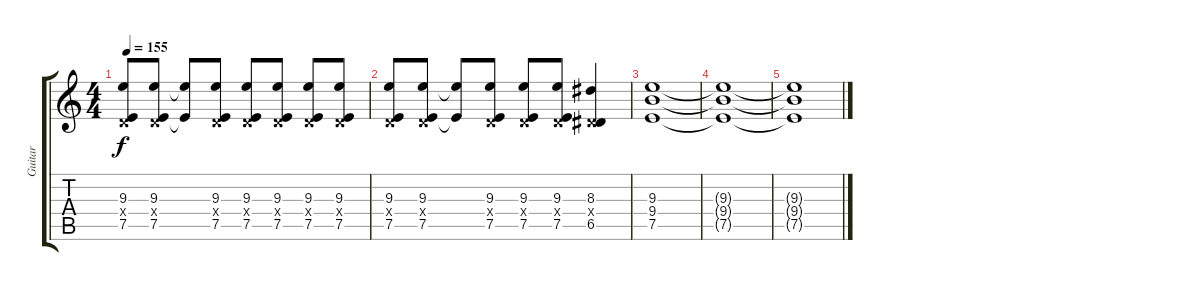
\track ("Guitar" "Guitar") {instrument overdrivenguitar}
\staff {score tabs}
\tuning (E4 B3 G3 D3 A2 E2) {hide}
\ts (4 4)
\tempo 155
\clef g2
\ks c
(9.3 0.4{x} 7.5).8{dy f} (9.3 0.4{x} 7.5).8 (9.3{t} 7.5{t}).8 (9.3 0.4{x} 7.5).8 (9.3 0.4{x} 7.5).8 (9.3 0.4{x} 7.5).8 (9.3 0.4{x} 7.5).8 (9.3 0.4{x} 7.5).8 |
(9.3 0.4{x} 7.5).8 (9.3 0.4{x} 7.5).8 (9.3{t} 7.5{t}).8 (9.3 0.4{x} 7.5).8 (9.3 0.4{x} 7.5).8 (9.3 0.4{x} 7.5).8 (8.3 0.4{x} 6.5).4 |
(9.3 9.4 7.5).1{volume 0} |
(9.3{t} 9.4{t} 7.5{t}).1 |
(9.3{t} 9.4{t} 7.5{t}).1
